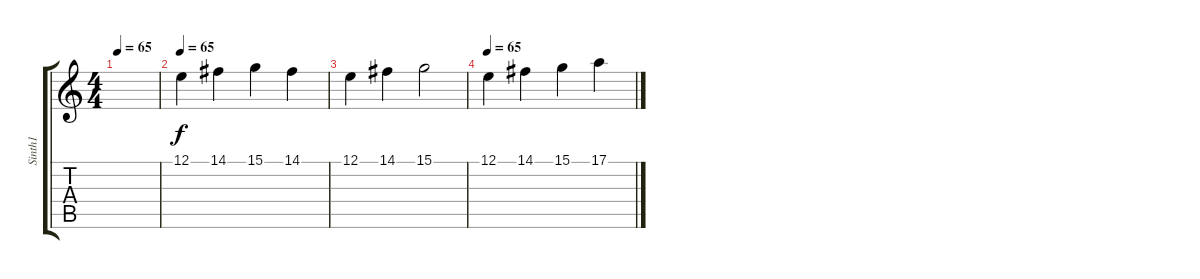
\track ("Sinth1" "Sinth1") {instrument stringensemble2}
\staff {score tabs}
\tuning (E4 B3 G3 D3 A2 E2) {hide}
\ts (4 4)
\tempo 65
\clef g2
\ks c
|
\tempo 65
12.1.4 14.1.4 15.1.4 14.1.4 |
12.1.4 14.1.4 15.1.2 |
\tempo 65
12.1.4 14.1.4 15.1.4 17.1.4
